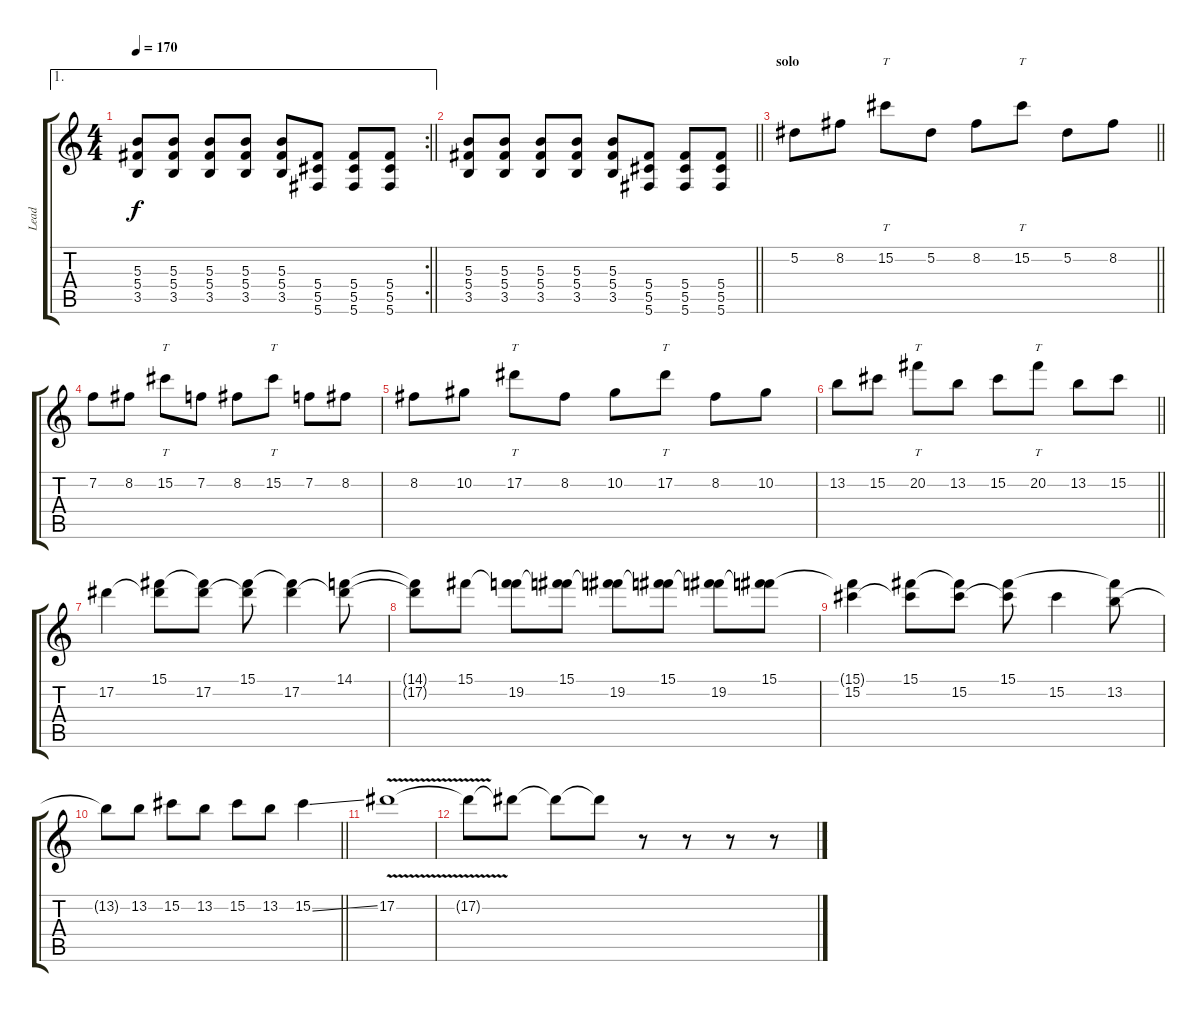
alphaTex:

\track ("Lead" "Lead") {instrument distortionguitar}
\staff {score tabs}
\tuning (Eb4 Bb3 Gb3 Db3 Ab2 Db2) {hide}
\ae 1
\rc 2
\ts (4 4)
\tempo 170
\clef g2
\barLineRight lightlight
\ks c
(5.3 5.4 3.5).8{dy f} (5.3 5.4 3.5).8 (5.3 5.4 3.5).8 (5.3 5.4 3.5).8 (5.3 5.4 3.5).8 (5.4 5.5 5.6).8 (5.4 5.5 5.6).8 (5.4 5.5 5.6).8 |
\barLineRight lightlight
(5.3 5.4 3.5).8 (5.3 5.4 3.5).8 (5.3 5.4 3.5).8 (5.3 5.4 3.5).8 (5.3 5.4 3.5).8 (5.4 5.5 5.6).8 (5.4 5.5 5.6).8 (5.4 5.5 5.6).8 |
\section ("" "solo")
\barLineRight lightlight
5.2.8 8.2.8 15.2.8{tt} 5.2.8 8.2.8 15.2.8{tt} 5.2.8 8.2.8 |
7.2.8 8.2.8 15.2.8{tt} 7.2.8 8.2.8 15.2.8{tt} 7.2.8 8.2.8 |
8.2.8 10.2.8 17.2.8{tt} 8.2.8 10.2.8 17.2.8{tt} 8.2.8 10.2.8 |
\barLineRight lightlight
13.2.8 15.2.8 20.2.8{tt} 13.2.8 15.2.8 20.2.8{tt} 13.2.8 15.2.8 |
17.2.4 (15.1 17.2{t}).8 (15.1{t} 17.2).8 (15.1 17.2{t}).8 (15.1{t} 17.2).4 (14.1 17.2{t}).8 |
(14.1{t} 17.2{t}).8 15.1.8 (15.1{t} 19.2).8 (15.1 19.2{t}).8 (15.1{t} 19.2).8 (15.1 19.2{t}).8 (15.1{t} 19.2).8 (15.1 19.2{t}).8 |
(15.1{t} 15.2).4 (15.1 15.2{t}).8 (15.1{t} 15.2).8 (15.1 15.2{t}).8 15.2.4 (15.1{t} 13.2).8 |
\barLineRight lightlight
13.2{t}.8 13.2.8 15.2.8 13.2.8 15.2.8 13.2.8 15.2{ss}.4 |
17.2{v}.1 |
17.2{t}.8 17.2{t}.8 17.2{t}.8 17.2{t}.8 r.8 r.8 r.8 r.8
